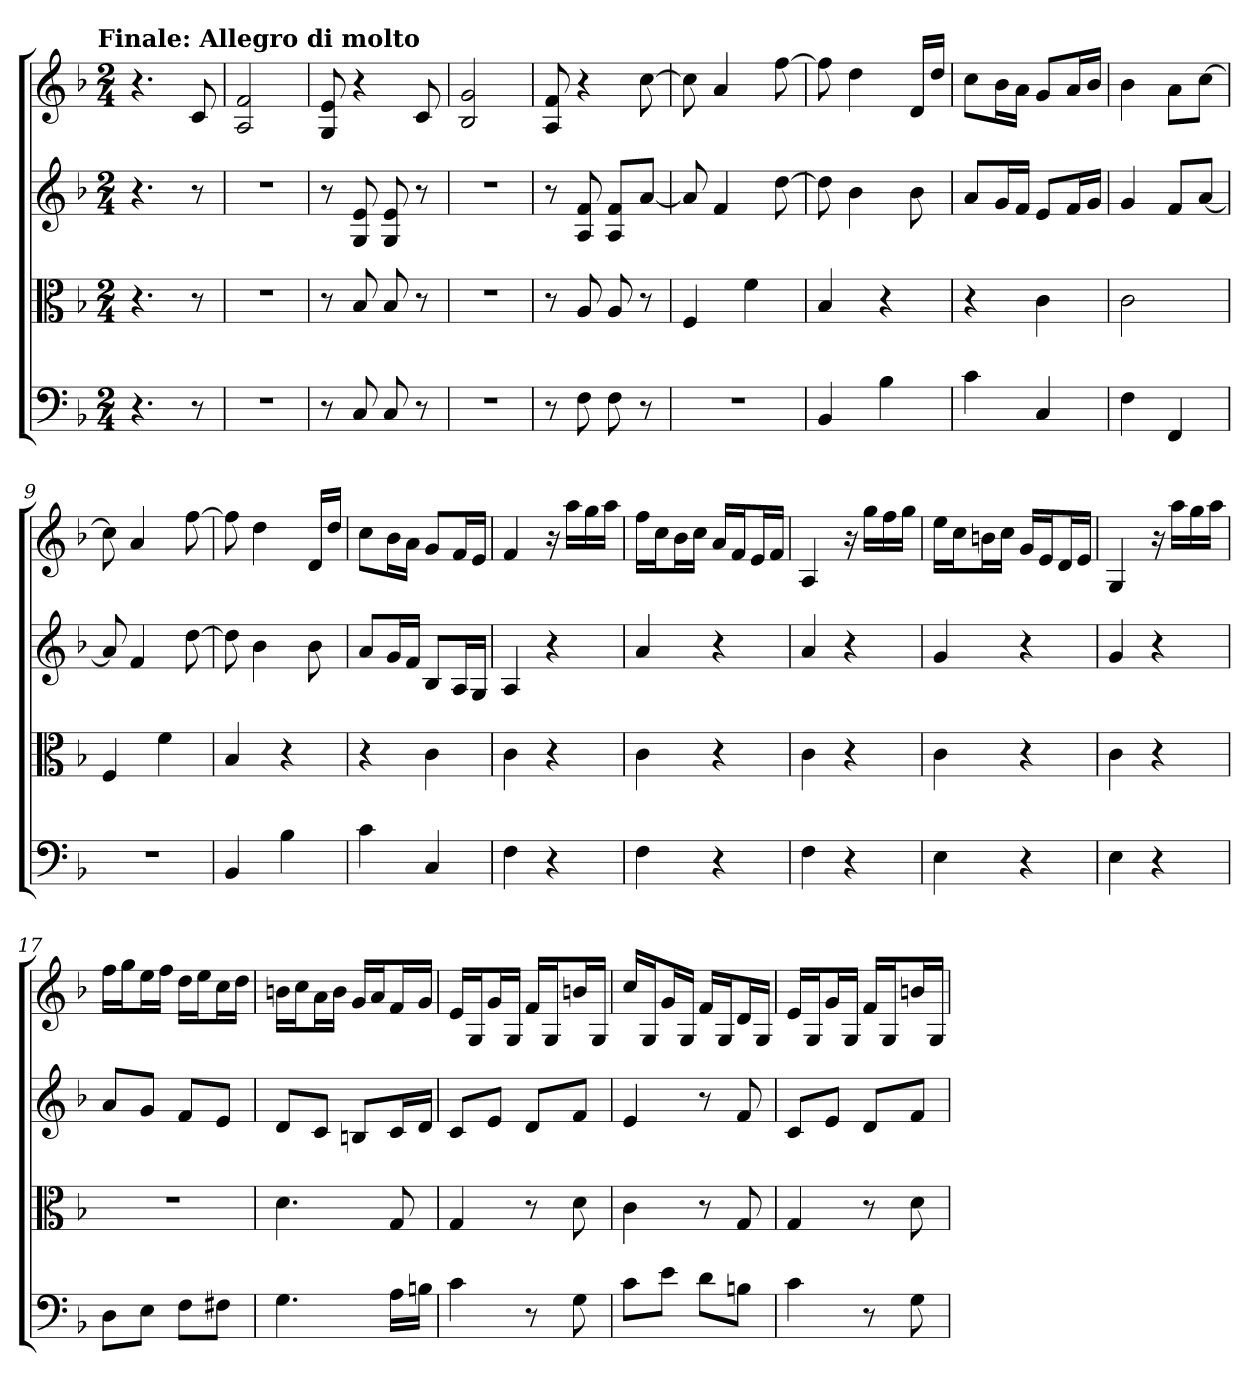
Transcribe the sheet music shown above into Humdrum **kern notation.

**kern	**kern	**kern	**kern
*part4	*part3	*part2	*part1
*staff4	*staff3	*staff2	*staff1
*clefF4	*clefC3	*	*
*k[b-]	*k[b-]	*k[b-]	*k[b-]
*F:	*F:	*F:	*F:
!!LO:TX:omd:t=Finale&colon; Allegro di molto
*M2/4	*M2/4	*M2/4	*M2/4
*MM132	*MM132	*MM132	*MM132
=	=	=	=
4.r	4.r	4.r	4.r
8r	8r	8r	8c
=1	=1	=1	=1
2r	2r	2r	2A 2f
=2	=2	=2	=2
8r	8r	8r	8G 8e
8C	8B-	8G 8e	4r
8C	8B-	8G 8e	.
8r	8r	8r	8c
=3	=3	=3	=3
2r	2r	2r	2B- 2g
=4	=4	=4	=4
8r	8r	8r	8A 8f
8F	8A	8A 8f	4r
8F	8A	8A 8fL	.
8r	8r	[8aJ	[8cc
=5	=5	=5	=5
2r	4F	8a]	8cc]
.	.	4f	4a
.	4f	.	.
.	.	[8dd	[8ff
=6	=6	=6	=6
4BB-	4B-	8dd]	8ff]
.	.	4b-	4dd
4B-	4r	.	.
.	.	8b-	16dLL
.	.	.	16ddJJ
=7	=7	=7	=7
4c	4r	8aL	8ccL
.	.	16gL	16b-L
.	.	16fJJ	16aJJ
4C	4c	8eL	8gL
.	.	16fL	16aL
.	.	16gJJ	16b-JJ
=8	=8	=8	=8
4F	2c	4g	4b-
4FF	.	8fL	8aL
.	.	[8aJ	[8ccJ
=9	=9	=9	=9
2r	4F	8a]	8cc]
.	.	4f	4a
.	4f	.	.
.	.	[8dd	[8ff
=10	=10	=10	=10
4BB-	4B-	8dd]	8ff]
.	.	4b-	4dd
4B-	4r	.	.
.	.	8b-	16dLL
.	.	.	16ddJJ
=11	=11	=11	=11
4c	4r	8aL	8ccL
.	.	16gL	16b-L
.	.	16fJJ	16aJJ
4C	4c	8B-L	8gL
.	.	16AL	16fL
.	.	16GJJ	16eJJ
=12	=12	=12	=12
4F	4c	4A	4f
4r	4r	4r	16r
.	.	.	16aaLL
.	.	.	16gg
.	.	.	16aaJJ
=13	=13	=13	=13
4F	4c	4a	16ffLL
.	.	.	16ccJ
.	.	.	16b-L
.	.	.	16ccJJ
4r	4r	4r	16aLL
.	.	.	16fJ
.	.	.	16eL
.	.	.	16fJJ
=14	=14	=14	=14
4F	4c	4a	4A
4r	4r	4r	16r
.	.	.	16ggLL
.	.	.	16ff
.	.	.	16ggJJ
=15	=15	=15	=15
4E	4c	4g	16eeLL
.	.	.	16ccJ
.	.	.	16bnL
.	.	.	16ccJJ
4r	4r	4r	16gLL
.	.	.	16eJ
.	.	.	16dL
.	.	.	16eJJ
=16	=16	=16	=16
4E	4c	4g	4G
4r	4r	4r	16r
.	.	.	16aaLL
.	.	.	16gg
.	.	.	16aaJJ
=17	=17	=17	=17
8D\L	2r	8aL	16ffLL
.	.	.	16ggJ
8E\J	.	8gJ	16eeL
.	.	.	16ffJJ
8F\L	.	8fL	16ddLL
.	.	.	16eeJ
8F#X\J	.	8eJ	16ccL
.	.	.	16ddJJ
=18	=18	=18	=18
4.G	4.d	8dL	16bnLL
.	.	.	16ccJ
.	.	8cJ	16aL
.	.	.	16bJJ
.	.	8BnL	16gLL
.	.	.	16aJ
16A\LL	8G	16cL	16fL
16Bn\JJ	.	16dJJ	16gJJ
=19	=19	=19	=19
4c	4G	8cL	16eLL
.	.	.	16GJ
.	.	8eJ	16gL
.	.	.	16GJJ
8r	8r	8dL	16fLL
.	.	.	16GJ
8G	8d	8fJ	16bnL
.	.	.	16GJJ
=20	=20	=20	=20
8c\L	4c	4e	16ccLL
.	.	.	16GJ
8e\J	.	.	16gL
.	.	.	16GJJ
8d\L	8r	8r	16fLL
.	.	.	16GJ
8Bn\J	8G	8f	16dL
.	.	.	16GJJ
=21	=21	=21	=21
4c	4G	8cL	16eLL
.	.	.	16GJ
.	.	8eJ	16gL
.	.	.	16GJJ
8r	8r	8dL	16fLL
.	.	.	16GJ
8G	8d	8fJ	16bnL
.	.	.	16GJJ
=	=	=	=
*-	*-	*-	*-
